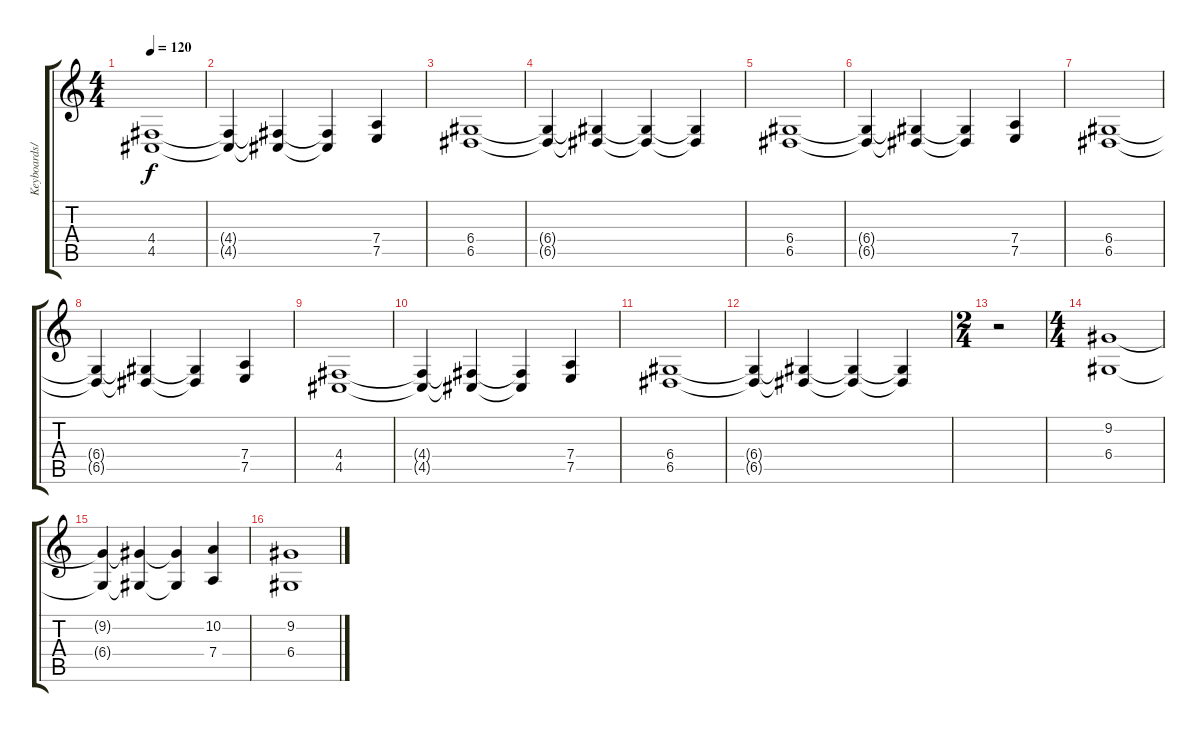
\track ("Keyboards/Livia" "Keyboards/") {instrument synthstrings1}
\staff {score tabs}
\tuning (E4 B3 G3 D3 A2 E2) {hide}
\ts (4 4)
\tempo 120
\clef g2
\ks c
(4.4 4.5).1{dy f} |
(4.4{t} 4.5{t}).4 (4.4{t} 4.5{t}).4 (4.4{t} 4.5{t}).4 (7.4 7.5).4 |
(6.4 6.5).1 |
(6.4{t} 6.5{t}).4 (6.4{t} 6.5{t}).4 (6.4{t} 6.5{t}).4 (6.4{t} 6.5{t}).4 |
(6.4 6.5).1 |
(6.4{t} 6.5{t}).4 (6.4{t} 6.5{t}).4 (6.4{t} 6.5{t}).4 (7.4 7.5).4 |
(6.4 6.5).1 |
(6.4{t} 6.5{t}).4 (6.4{t} 6.5{t}).4 (6.4{t} 6.5{t}).4 (7.4 7.5).4 |
(4.4 4.5).1 |
(4.4{t} 4.5{t}).4 (4.4{t} 4.5{t}).4 (4.4{t} 4.5{t}).4 (7.4 7.5).4 |
(6.4 6.5).1 |
(6.4{t} 6.5{t}).4 (6.4{t} 6.5{t}).4 (6.4{t} 6.5{t}).4 (6.4{t} 6.5{t}).4 |
\ts (2 4)
r.2 |
\ts (4 4)
(9.2 6.4).1 |
(9.2{t} 6.4{t}).4 (9.2{t} 6.4{t}).4 (9.2{t} 6.4{t}).4 (10.2 7.4).4 |
(9.2 6.4).1
